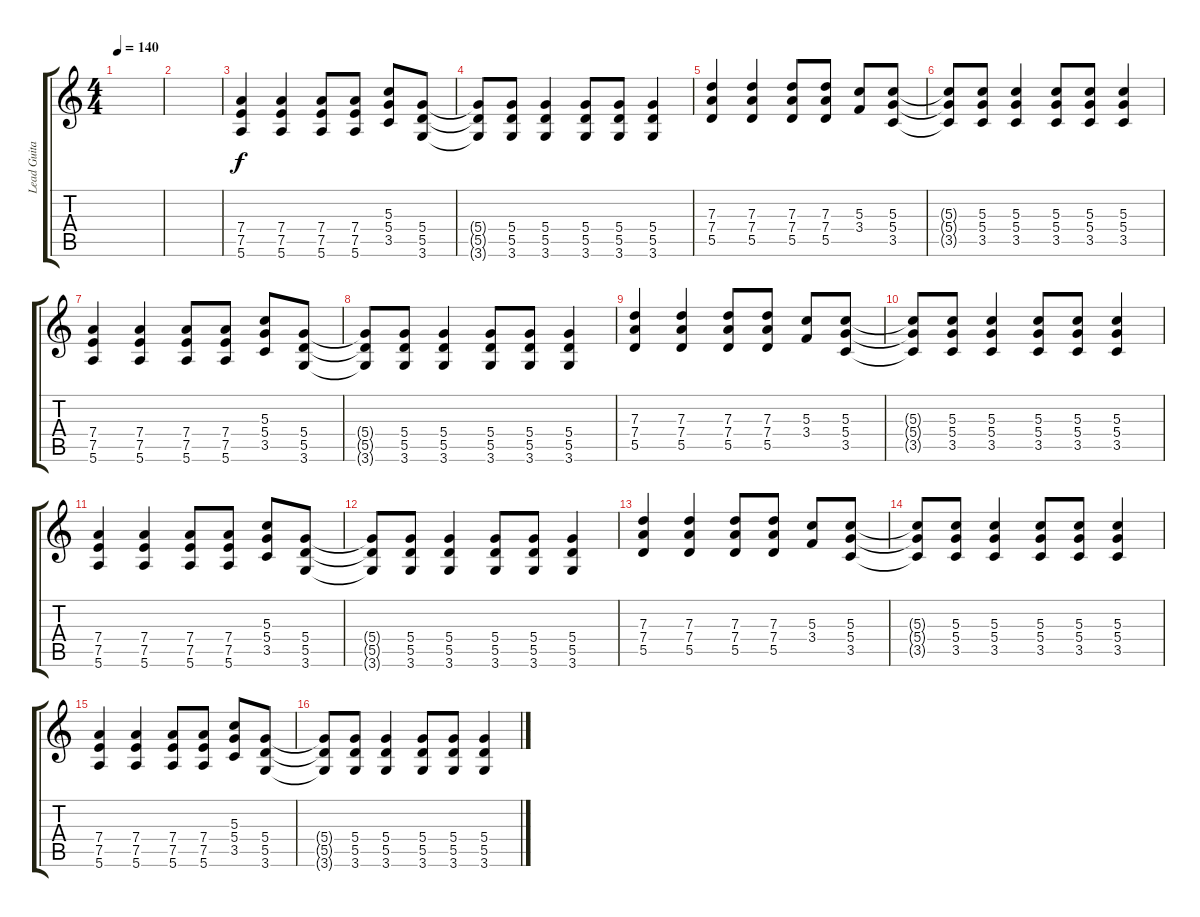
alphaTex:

\track ("Lead Guitar (Noodles Wasserman)" "Lead Guita") {instrument distortionguitar}
\staff {score tabs}
\tuning (E4 B3 G3 D3 A2 E2) {hide}
\ts (4 4)
\tempo 140
\clef g2
\ks c
|
|
(7.4 7.5 5.6).4 (7.4 7.5 5.6).4 (7.4 7.5 5.6).8 (7.4 7.5 5.6).8 (5.3 5.4 3.5).8 (5.4 5.5 3.6).8 |
(5.4{t} 5.5{t} 3.6{t}).8 (5.4 5.5 3.6).8 (5.4 5.5 3.6).4 (5.4 5.5 3.6).8 (5.4 5.5 3.6).8 (5.4 5.5 3.6).4 |
(7.3 7.4 5.5).4 (7.3 7.4 5.5).4 (7.3 7.4 5.5).8 (7.3 7.4 5.5).8 (5.3 3.4).8 (5.3 5.4 3.5).8 |
(5.3{t} 5.4{t} 3.5{t}).8 (5.3 5.4 3.5).8 (5.3 5.4 3.5).4 (5.3 5.4 3.5).8 (5.3 5.4 3.5).8 (5.3 5.4 3.5).4 |
(7.4 7.5 5.6).4 (7.4 7.5 5.6).4 (7.4 7.5 5.6).8 (7.4 7.5 5.6).8 (5.3 5.4 3.5).8 (5.4 5.5 3.6).8 |
(5.4{t} 5.5{t} 3.6{t}).8 (5.4 5.5 3.6).8 (5.4 5.5 3.6).4 (5.4 5.5 3.6).8 (5.4 5.5 3.6).8 (5.4 5.5 3.6).4 |
(7.3 7.4 5.5).4 (7.3 7.4 5.5).4 (7.3 7.4 5.5).8 (7.3 7.4 5.5).8 (5.3 3.4).8 (5.3 5.4 3.5).8 |
(5.3{t} 5.4{t} 3.5{t}).8 (5.3 5.4 3.5).8 (5.3 5.4 3.5).4 (5.3 5.4 3.5).8 (5.3 5.4 3.5).8 (5.3 5.4 3.5).4 |
(7.4 7.5 5.6).4 (7.4 7.5 5.6).4 (7.4 7.5 5.6).8 (7.4 7.5 5.6).8 (5.3 5.4 3.5).8 (5.4 5.5 3.6).8 |
(5.4{t} 5.5{t} 3.6{t}).8 (5.4 5.5 3.6).8 (5.4 5.5 3.6).4 (5.4 5.5 3.6).8 (5.4 5.5 3.6).8 (5.4 5.5 3.6).4 |
(7.3 7.4 5.5).4 (7.3 7.4 5.5).4 (7.3 7.4 5.5).8 (7.3 7.4 5.5).8 (5.3 3.4).8 (5.3 5.4 3.5).8 |
(5.3{t} 5.4{t} 3.5{t}).8 (5.3 5.4 3.5).8 (5.3 5.4 3.5).4 (5.3 5.4 3.5).8 (5.3 5.4 3.5).8 (5.3 5.4 3.5).4 |
(7.4 7.5 5.6).4 (7.4 7.5 5.6).4 (7.4 7.5 5.6).8 (7.4 7.5 5.6).8 (5.3 5.4 3.5).8 (5.4 5.5 3.6).8 |
(5.4{t} 5.5{t} 3.6{t}).8 (5.4 5.5 3.6).8 (5.4 5.5 3.6).4 (5.4 5.5 3.6).8 (5.4 5.5 3.6).8 (5.4 5.5 3.6).4
